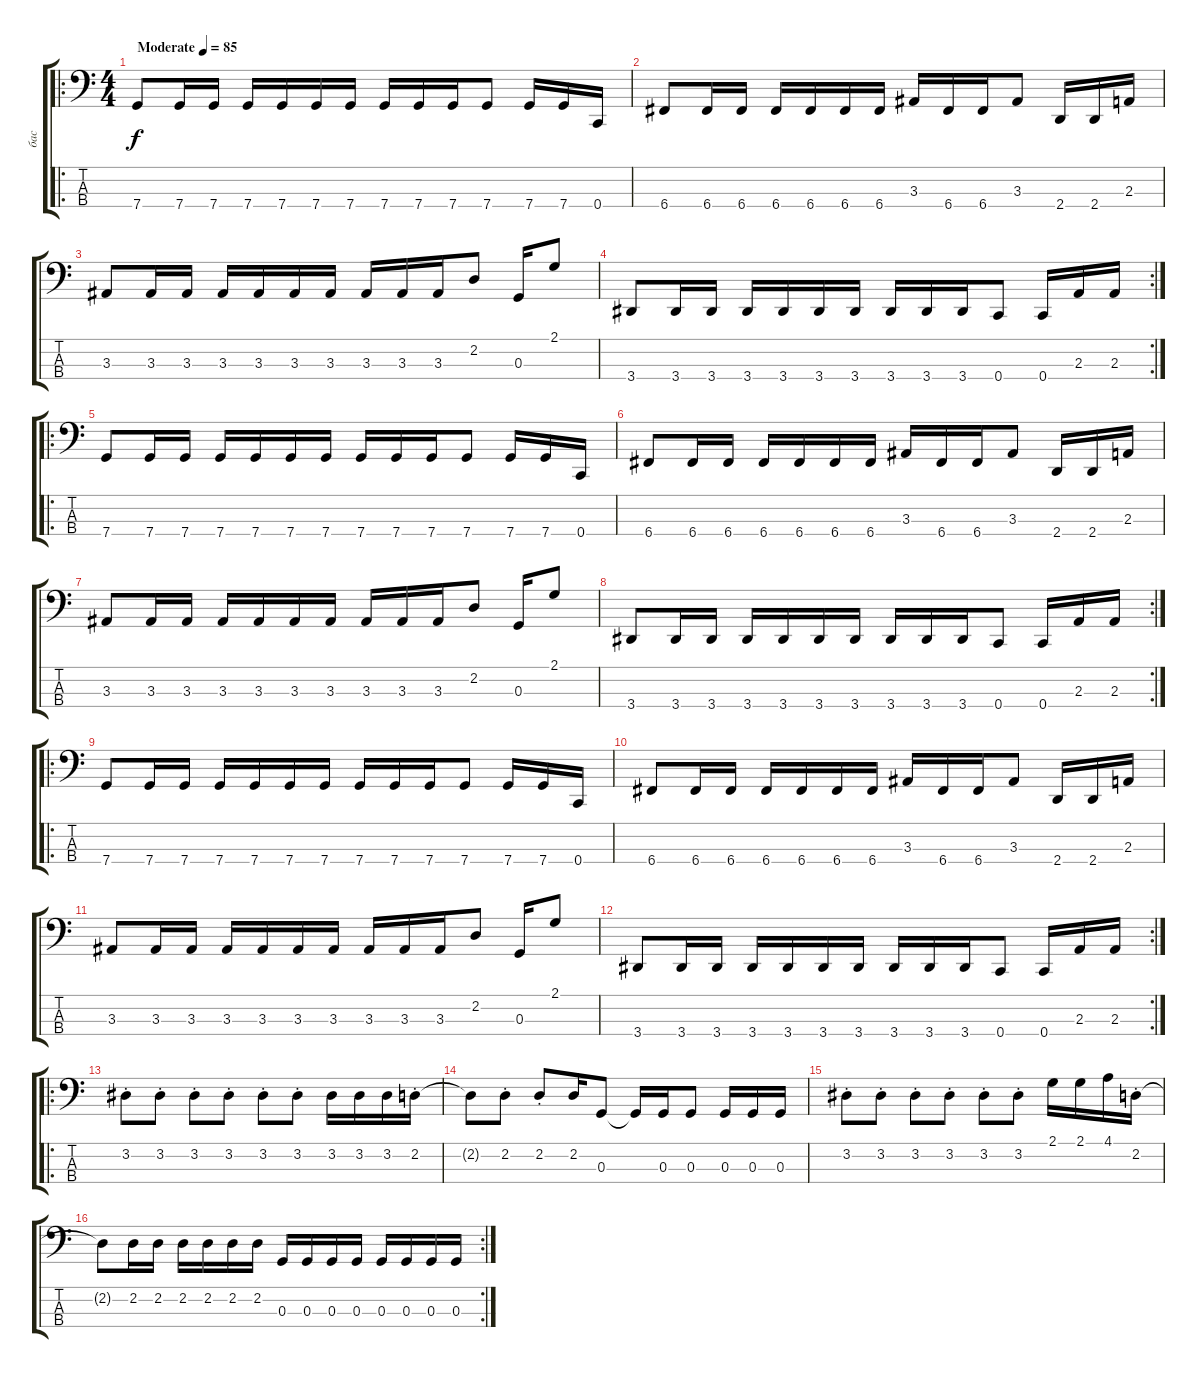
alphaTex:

\track ("бас" "бас") {instrument electricbasspick}
\staff {score tabs}
\tuning (F2 C2 G1 C1) {hide}
\ro
\ts (4 4)
\tempo (85 "Moderate")
\clef f4
\ks c
7.4.8{dy f instrument electricbasspick} 7.4.16 7.4.16 7.4.16 7.4.16 7.4.16 7.4.16 7.4.16 7.4.16 7.4.16 7.4.8 7.4.16 7.4.16 0.4.16 |
6.4.8 6.4.16 6.4.16 6.4.16 6.4.16 6.4.16 6.4.16 3.3.16 6.4.16 6.4.16 3.3.8 2.4.16 2.4.16 2.3.16 |
3.3.8 3.3.16 3.3.16 3.3.16 3.3.16 3.3.16 3.3.16 3.3.16 3.3.16 3.3.16 2.2.8 0.3.16 2.1.8 |
\rc 2
3.4.8 3.4.16 3.4.16 3.4.16 3.4.16 3.4.16 3.4.16 3.4.16 3.4.16 3.4.16 0.4.8 0.4.16 2.3.16 2.3.16 |
\ro
7.4.8 7.4.16 7.4.16 7.4.16 7.4.16 7.4.16 7.4.16 7.4.16 7.4.16 7.4.16 7.4.8 7.4.16 7.4.16 0.4.16 |
6.4.8 6.4.16 6.4.16 6.4.16 6.4.16 6.4.16 6.4.16 3.3.16 6.4.16 6.4.16 3.3.8 2.4.16 2.4.16 2.3.16 |
3.3.8 3.3.16 3.3.16 3.3.16 3.3.16 3.3.16 3.3.16 3.3.16 3.3.16 3.3.16 2.2.8 0.3.16 2.1.8 |
\rc 2
3.4.8 3.4.16 3.4.16 3.4.16 3.4.16 3.4.16 3.4.16 3.4.16 3.4.16 3.4.16 0.4.8 0.4.16 2.3.16 2.3.16 |
\ro
7.4.8 7.4.16 7.4.16 7.4.16 7.4.16 7.4.16 7.4.16 7.4.16 7.4.16 7.4.16 7.4.8 7.4.16 7.4.16 0.4.16 |
6.4.8 6.4.16 6.4.16 6.4.16 6.4.16 6.4.16 6.4.16 3.3.16 6.4.16 6.4.16 3.3.8 2.4.16 2.4.16 2.3.16 |
3.3.8 3.3.16 3.3.16 3.3.16 3.3.16 3.3.16 3.3.16 3.3.16 3.3.16 3.3.16 2.2.8 0.3.16 2.1.8 |
\rc 2
3.4.8 3.4.16 3.4.16 3.4.16 3.4.16 3.4.16 3.4.16 3.4.16 3.4.16 3.4.16 0.4.8 0.4.16 2.3.16 2.3.16 |
\ro
3.2{st}.8 3.2{st}.8 3.2{st}.8 3.2{st}.8 3.2{st}.8 3.2{st}.8 3.2.16 3.2.16 3.2.16 2.2{st}.16 |
2.2{t}.8 2.2{st}.8 2.2{st}.8 2.2.16 0.3.8 0.3{t}.16 0.3.16 0.3.8 0.3.16 0.3.16 0.3.16 |
3.2{st}.8 3.2{st}.8 3.2{st}.8 3.2{st}.8 3.2{st}.8 3.2{st}.8 2.1.16 2.1.16 4.1.16 2.2{st}.16 |
\rc 2
2.2{t}.8 2.2.16 2.2.16 2.2.16 2.2.16 2.2.16 2.2.16 0.3.16 0.3.16 0.3.16 0.3.16 0.3.16 0.3.16 0.3.16 0.3.16
